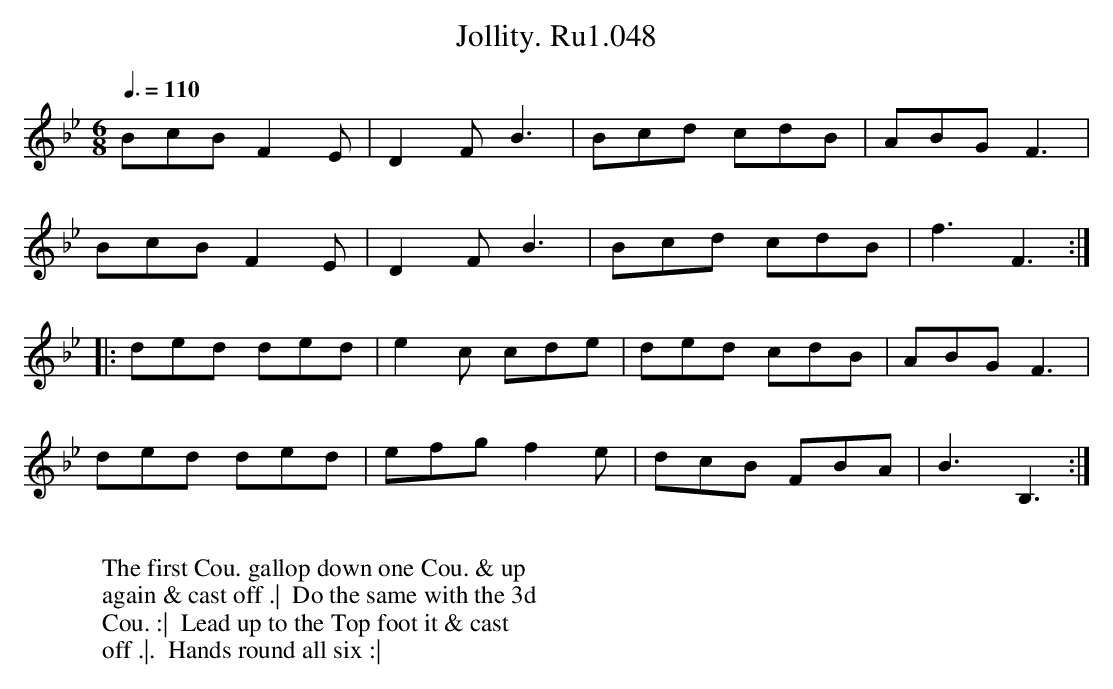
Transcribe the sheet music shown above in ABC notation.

X:1
T:Jollity. Ru1.048
L:1/8
M:6/8
Q:3/8=110
K:Bb
BcB F2E|D2F B3|Bcd cdB|ABG F3|
BcB F2E| D2F B3|Bcd cdB|f3F3 :|
|:ded ded|e2c cde|ded cdB|ABG F3|
ded ded|efg f2e|dcB FBA|B3B,3 :|
W:
W: The first Cou. gallop down one Cou. & up
W: again & cast off .|  Do the same with the 3d
W: Cou. :|  Lead up to the Top foot it & cast
W: off .|.  Hands round all six :|
